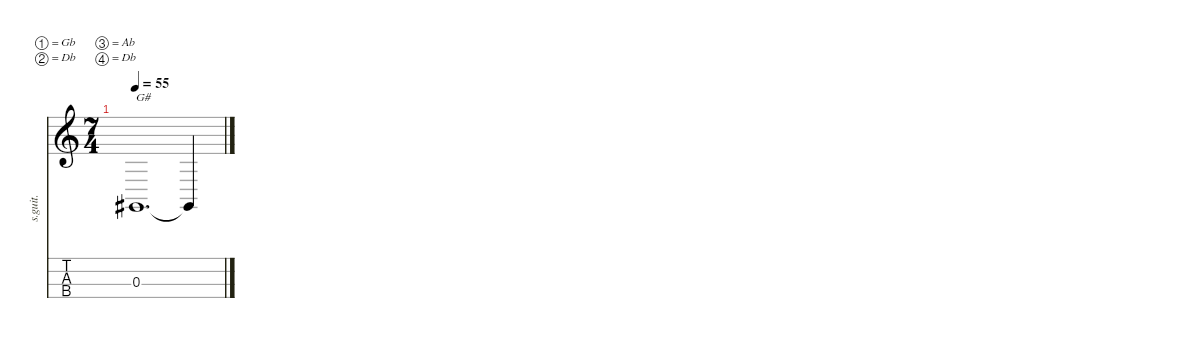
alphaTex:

\defaultSystemsLayout 4
\hideDynamics
\bracketExtendMode nobrackets
\track ("Shavo Odadjian - Bass" "s.guit.") {instrument electricbasspick}
\staff {score tabs}
\tuning (Gb2 Db2 Ab1 Db1)
\ts (7 4)
\beaming (8 2 2 2 2)
\tempo 55
\clef g2
\ks c
0.3{acc #}.1{d txt "G#" lyrics (0 "") lyrics (1 "") lyrics (2 "") lyrics (3 "") lyrics (4 "") dy f} 0.3{t acc #}.4{lyrics (0 "") lyrics (1 "") lyrics (2 "") lyrics (3 "") lyrics (4 "")}
